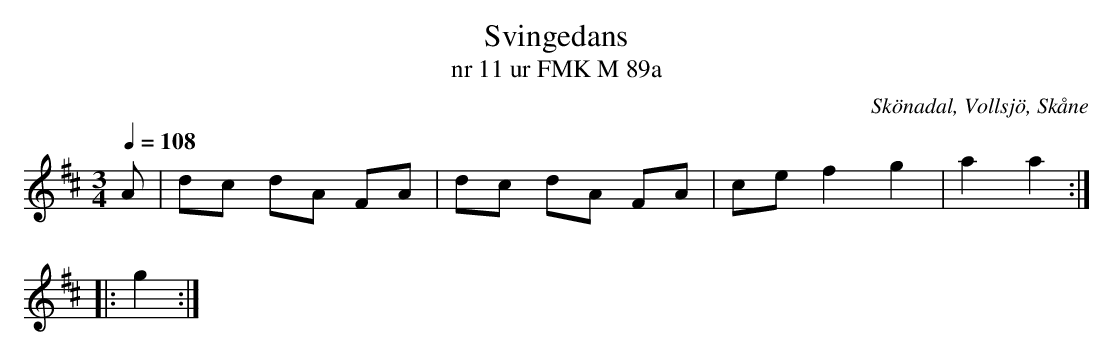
X:1
T:Svingedans
T:nr 11 ur FMK M 89a
O:Skönadal, Vollsjö, Skåne
M:3/4
L:1/8
Q:1/4=108
K:D
A | dc dA FA | dc dA FA | ce f2 g2 | a2 a2 :|
|: g2  :|
